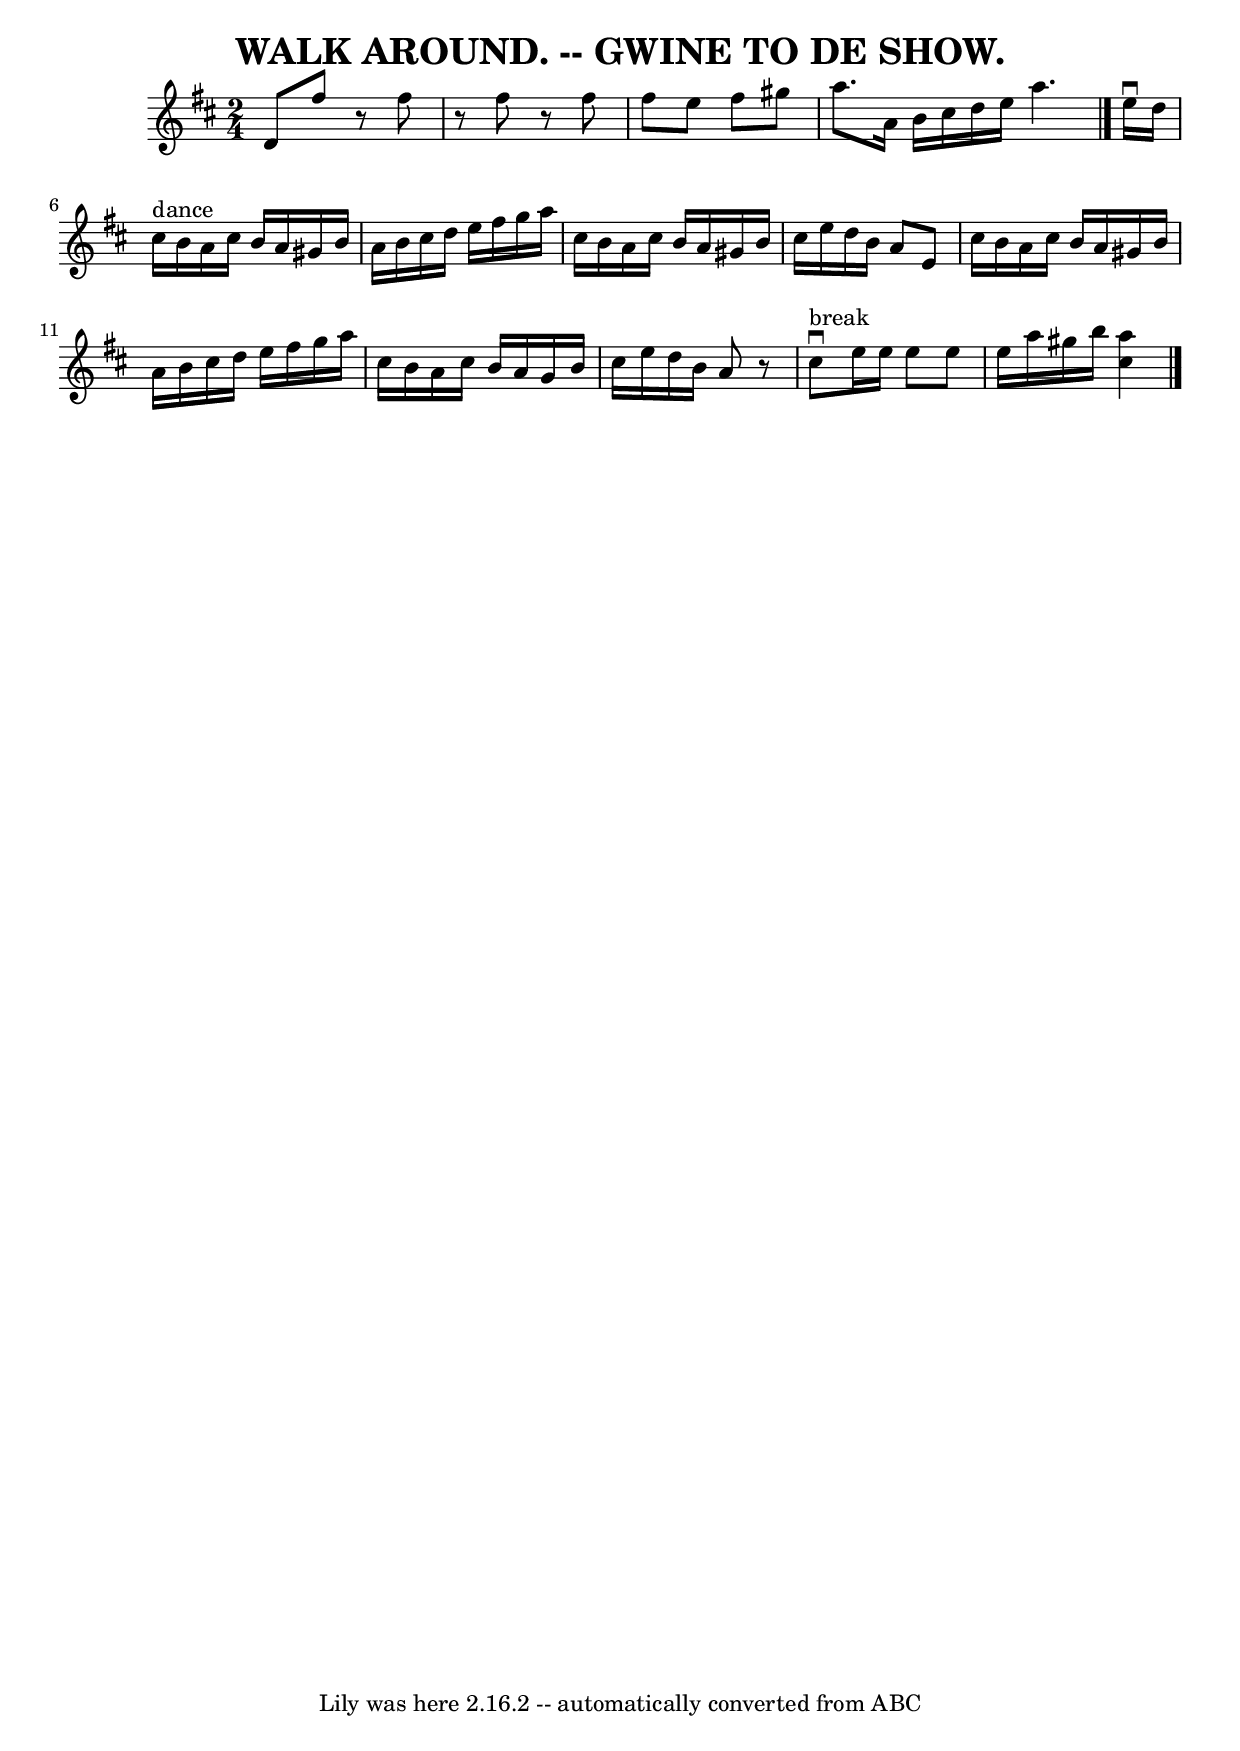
\version "2.16.2"
\include "Mammoth.ily"
\header {
  %% book = "Ryan's Mammoth Collection of Fiddle Tunes"
  crossRefNumber = "1"
  footnotes = ""
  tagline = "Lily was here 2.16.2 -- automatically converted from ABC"
  title = "WALK AROUND. -- GWINE TO DE SHOW."

}
voicedefault =  {


  \time 2/4 
  \key a \mixolydian
  d'8 fis''8    r8 fis''8    |
  r8 
  fis''8    r8 fis''8    |
  fis''8 e''8 fis''8 gis''8    
  |
  a''8. a'16 b'16 cis''16 d''16 e''16    \bar ":|"   
  a''4.    \bar "|." e''16^\downbow d''16    |
  cis''16^"dance" b'16 a'16 cis''16 b'16 a'16 gis'16 b'16    
  |
  a'16 b'16 cis''16 d''16 e''16 fis''16 g''16    
  a''16    |
  cis''16 b'16 a'16 cis''16 b'16 a'16    
  gis'16 b'16    |
  cis''16 e''16 d''16 b'16 a'8 e'8    
  |
  cis''16 b'16 a'16 cis''16 b'16 a'16 gis'16    
  b'16    |
  a'16 b'16 cis''16 d''16 e''16 fis''16    
  g''16 a''16    |
  cis''16 b'16 a'16 cis''16 b'16 a'16 
  g'16 b'16    |
  cis''16 e''16 d''16 b'16 a'8    r8    
  cis''8^"break"^\downbow e''16 e''16 e''8 e''8    |
  
  e''16 a''16 gis''16 b''16  << a''4 cis''4   >>   \bar "|."   

}

\score{
  <<

    \context Staff="default"
    {
      \voicedefault 
      
    }

  >>
  \layout {
    
  }
  \midi {
  }

}
